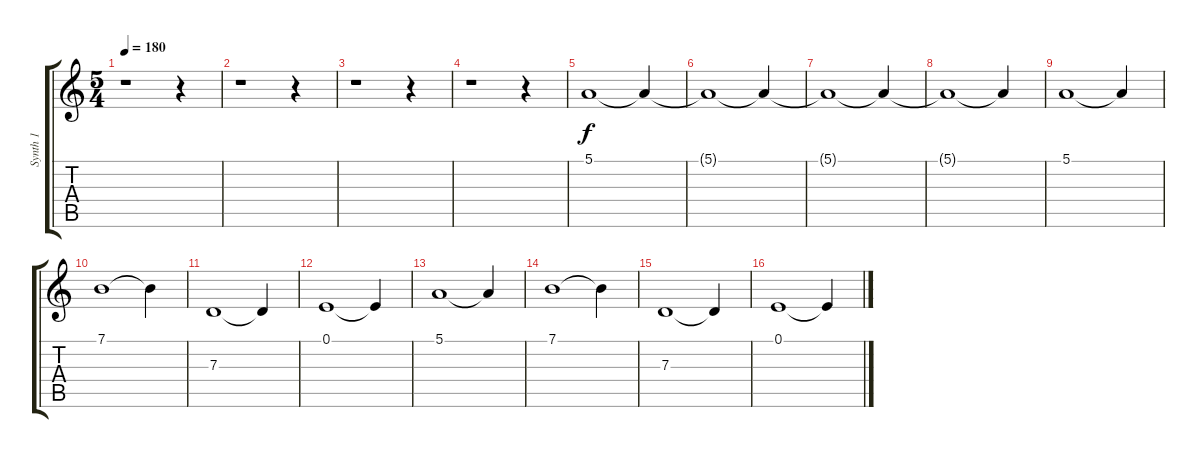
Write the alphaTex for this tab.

\track ("Synth 1" "Synth 1") {instrument lead2sawtooth}
\staff {score tabs}
\tuning (E4 B3 G3 D3 A2 E2) {hide}
\ts (5 4)
\tempo 180
\clef g2
\ks c
r.1{dy f instrument lead2sawtooth} r.4 |
r.1 r.4 |
r.1 r.4 |
r.1 r.4 |
5.1.1 5.1{t}.4 |
5.1{t}.1 5.1{t}.4 |
5.1{t}.1 5.1{t}.4 |
5.1{t}.1 5.1{t}.4 |
5.1.1 5.1{t}.4 |
7.1.1 7.1{t}.4 |
7.3.1 7.3{t}.4 |
0.1.1 0.1{t}.4 |
5.1.1 5.1{t}.4 |
7.1.1 7.1{t}.4 |
7.3.1 7.3{t}.4 |
0.1.1 0.1{t}.4
